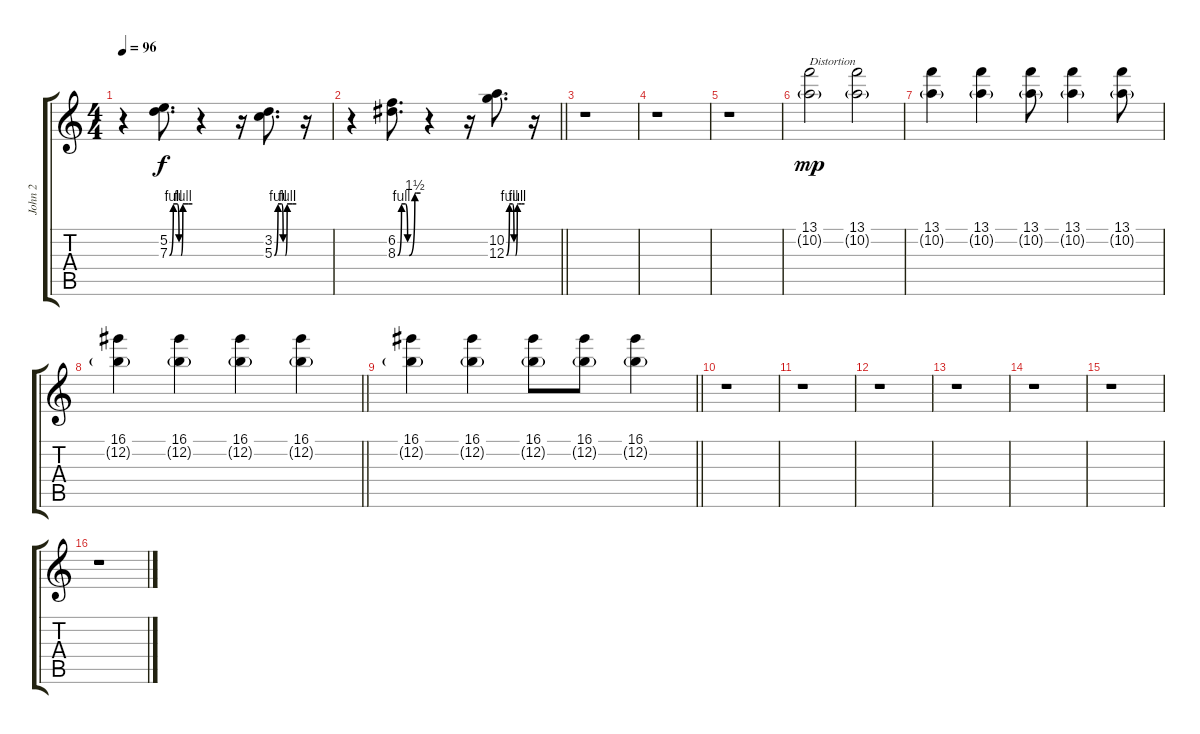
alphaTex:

\track ("John 2" "John 2") {instrument distortionguitar}
\staff {score tabs}
\tuning (E4 B3 G3 D3 A2 E2) {hide}
\ts (4 4)
\tempo 96
\clef g2
\ks c
r.4{dy f} (5.2 7.3{be (custom 0 0 10 4 20 4 25 0 30 0 35 4 50 4 60 4)}).8{d} r.4 r.16 (3.2 5.3{be (custom 0 0 10 4 20 4 24 0 30 0 35 4 50 4 60 4)}).8{d} r.16 |
\barLineRight lightlight
r.4 (6.2 8.3{be (custom 0 0 10 4 20 4 26 0 30 0 45 6 50 6 60 6)}).8{d} r.4 r.16 (10.2 12.3{be (custom 0 0 10 4 20 4 25 0 30 0 36 4 40 4 50 4 60 4)}).8{d} r.16 |
r.1 |
r.1 |
r.1 |
(13.1 10.2{g}).2{txt "Distortion" dy mp volume 9 instrument distortionguitar} (13.1 10.2{g}).2 |
(13.1 10.2{g}).4 (13.1 10.2{g}).4 (13.1 10.2{g}).8 (13.1 10.2{g}).4 (13.1 10.2{g}).8 |
\barLineRight lightlight
(16.1 12.2{g}).4 (16.1 12.2{g}).4 (16.1 12.2{g}).4 (16.1 12.2{g}).4 |
\barLineRight lightlight
(16.1 12.2{g}).4 (16.1 12.2{g}).4 (16.1 12.2{g}).8 (16.1 12.2{g}).8 (16.1 12.2{g}).4 |
r.1 |
r.1 |
r.1 |
r.1 |
r.1 |
r.1 |
r.1
